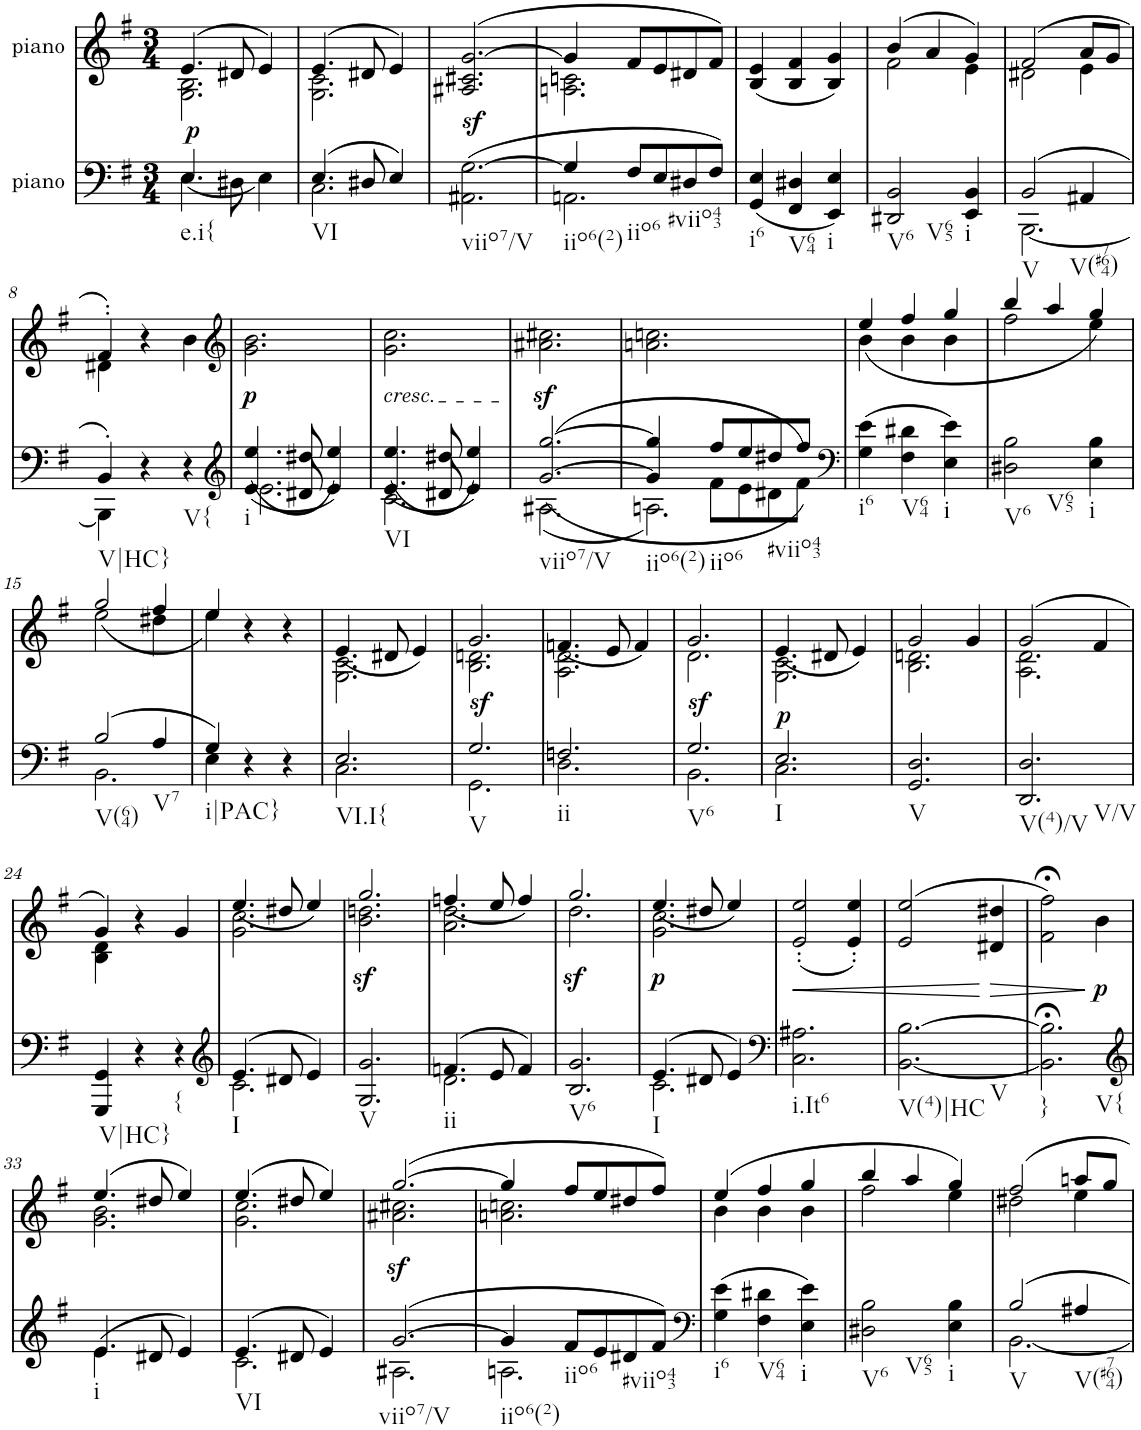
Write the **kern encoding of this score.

**kern	**dynam	**kern	**text	**dynam
*part2	*part2	*part1	*part1	*part1
*staff2	*staff2	*staff1	*staff1	*staff1
*I"piano	*	*I"piano	*	*
*I'Pno	*	*I'Pno	*	*
*clefF4	*	*clefG2	*	*
*k[f#]	*	*k[f#]	*	*
*e:	*	*e:	*	*
*M3/4	*	*M3/4	*	*
=1	=1	=1	=1	=1
*^	*	*^	*	*
!LO:TX:b:t=e.i{	!	!	!	!	!	!
!	!	!LO:DY:a	!	!	!LO:LY:b	!
(4.E/	4.E\	p	(4.e/	2.G\ 2.B\	p	.
8ryy	8D#X\	.	8d#X/	.	.	.
4ryy	4E\)	.	4e/)	.	.	.
=2	=2	=2	=2	=2	=2	=2
!LO:TX:b:t=VI	!	!	!	!	!	!
!	!	!	!	!	!LO:LY:b	!
(4.E/	2.C\	.	(4.e/	2.G\ 2.c\	<	.
8D#X/	.	.	8d#X/	.	.	.
4E/)	.	.	4e/)	.	.	.
*v	*v	*	*	*	*	*
*	*	*v	*v	*	*
=3	=3	=3	=3	=3
!LO:TX:b:t=viio7/V	!	!	!	!
(2.AA#X\z> [>2.G\z>	.	(2.A#X/ 2.c#X/ [2.g/	.	.
=4	=4	=4	=4	=4
*^	*	*^	*	*
!LO:TX:b:t=iio6(2)	!	!	!	!	!	!
4G/]	2.AAn\	.	4g/]	2.An\ 2.cn\	.	.
!LO:TX:b:t=iio6	!	!	!	!	!	!
8F#/L	.	.	8f#/L	.	.	.
8E/	.	.	8e/	.	.	.
!LO:TX:b:t=#viio43	!	!	!	!	!	!
8D#X/	.	.	8d#X/	.	.	.
8F#/J)	.	.	8f#/J)	.	.	.
*v	*v	*	*	*	*	*
*	*	*v	*v	*	*
=5	=5	=5	=5	=5
!LO:TX:b:t=i6	!	!	!	!
(4GG/ 4E/	.	(4B/ 4e/	.	.
!LO:TX:b:t=V64	!	!	!	!
4FF#/ 4D#X/	.	4B/ 4f#/	.	.
!LO:TX:b:t=i	!	!	!	!
4EE/ 4E/)	.	4B/ 4g/)	.	.
=6	=6	=6	=6	=6
*	*	*^	*	*
!LO:TX:b:t=V6	!	!	!	!	!
!LO:TX:b:t=V65	!	!	!	!	!
2DD#X/ 2BB/	.	(4b/	2f#\	.	.
.	.	4a/	.	.	.
!LO:TX:b:t=i	!	!	!	!	!
4EE/ 4BB/	.	4g/)	4e\	.	.
=7	=7	=7	=7	=7	=7
*^	*	*	*	*	*
!LO:TX:b:t=V	!	!	!	!	!	!
(2BB/	[2.BBB\	.	(2f#/	2d#X\	.	.
!LO:TX:b:t=V(#764)	!	!	!	!	!	!
4AA#X/	.	.	8a/L	4e\	.	.
.	.	.	8g/J	.	.	.
!!LO:LB:g=z	!!
=8	=8	=8	=8	=8	=8	=8
!LO:TX:b:t=V|HC}	!	!	!	!	!	!
4BB'/)	4BBB\]	.	4f#''/)	4d#X\	.	.
4r	2ryy	.	4r	2ryy	.	.
!LO:TX:b:t=V{	!	!	!	!	!	!
4r	.	.	4b\	.	.	.
*v	*v	*	*	*	*	*
*	*	*v	*v	*	*
=9	=9	=9	=9	=9
*clefG2	*	*clefG2	*	*
*^	*	*	*	*
*	*^	*	*	*	*
!LO:TX:b:t=i	!	!	!	!	!	!
!	!	!	!	!	!LO:LY:b	!LO:DY:b
2.e\	(<4.e/	(4.ee/	.	2.g\ 2.b\	p	p
.	8d#X/	8dd#X/	.	.	.	.
.	4e/)	4ee/)	.	.	.	.
=10	=10	=10	=10	=10	=10	=10
!	!	!	!	!LO:TX:b:i:t=cresc.	!	!
!LO:TX:b:t=VI	!	!	!	!	!	!
!	!	!	!	!	!LO:LY:b	!
(<4.e/	2.c\	(4.ee/	.	2.g\ 2.cc\	<	.
8d#X/	.	8dd#X/	.	.	.	.
4e/)	.	4ee/)	.	.	.	.
=11	=11	=11	=11	=11	=11	=11
!LO:TX:b:t=viio7/V	!	!	!	!	!	!
(>[2.g/	(2.A#X\	([2.gg/	.	2.a#X\z< 2.cc#X\z<	.	.
=12	=12	=12	=12	=12	=12	=12
!LO:TX:b:t=iio6(2)	!	!	!	!	!	!
4g/]	2.An\)	4gg/]	.	2.an\ 2.ccn\	.	.
!LO:TX:b:t=iio6	!	!	!	!	!	!
8f#\L	.	8ff#/L	.	.	.	.
8e\	.	8ee/	.	.	.	.
!LO:TX:b:t=#viio43	!	!	!	!	!	!
8d#X\	.	8dd#X/	.	.	.	.
8f#\J)	.	8ff#/J)	.	.	.	.
*v	*v	*v	*	*	*	*
=13	=13	=13	=13	=13
*clefF4	*	*	*	*
*^	*	*	*	*
*	*^	*	*	*	*
!LO:TX:b:t=i6	!	!	!	!	!	!
!	!	!	!	!	!LO:LY:b	!
*v	*v	*v	*	*^	*	*
(4G\ 4e\	.	4b\	(4ee/	<	.
!LO:TX:b:t=V64	!	!	!	!	!
4F#\ 4d#X\	.	4b\	4ff#/	.	.
!LO:TX:b:t=i	!	!	!	!	!
4E\ 4e\)	.	4b\	4gg/	.	.
=14	=14	=14	=14	=14	=14
!LO:TX:b:t=V6	!	!	!	!	!
!LO:TX:b:t=V65	!	!	!	!	!
!	!	!	!	!LO:LY:b	!
2D#X\ 2B\	.	2ff#\	4bb/	>	.
.	.	.	4aa/	.	.
!LO:TX:b:t=i	!	!	!	!	!
4E\ 4B\	.	4ee\	4gg/)	.	.
!!LO:LB:g=z	!!
=15	=15	=15	=15	=15	=15
*^	*	*	*	*	*
!LO:TX:b:t=V(64)	!	!	!	!	!	!
!	!	!	!	!	!LO:LY:b	!
(2B/	2.BB\	.	2ee\	(2gg/	>	.
!LO:TX:b:t=V7	!	!	!	!	!	!
4A/	.	.	4dd#X\	4ff#/	.	.
=16	=16	=16	=16	=16	=16	=16
!LO:TX:b:t=i|PAC}	!	!	!	!	!	!
4G/)	4E\	.	4ee\)	4ee/	.	.
4r	2ryy	.	4r	2ryy	.	.
4r	.	.	4r	.	.	.
=17	=17	=17	=17	=17	=17	=17
!LO:TX:b:t=VI.I{	!	!	!	!	!	!
!	!	!	!	!	!LO:LY:b	!
2.E/	2.C\	.	2.G\ 2.c\	(4.e/	p	.
.	.	.	.	8d#X/	.	.
.	.	.	.	4e/)	.	.
=18	=18	=18	=18	=18	=18	=18
!LO:TX:b:t=V	!	!	!	!	!	!
!	!	!LO:DY:a	!	!	!	!
2.G/	2.GG\	sf	2.g/	2.B\ 2.dn\	.	.
=19	=19	=19	=19	=19	=19	=19
!LO:TX:b:t=ii	!	!	!	!	!	!
!	!	!	!	!	!LO:LY:b	!
2.Fn/	2.D\	.	2.A\ 2.d\	(4.fn/	p	.
.	.	.	.	8e/	.	.
.	.	.	.	4f/)	.	.
=20	=20	=20	=20	=20	=20	=20
!LO:TX:b:t=V6	!	!	!	!	!	!
!	!	!LO:DY:a	!	!	!	!
2.G/	2.BB\	sf	2.g/	2.d\	.	.
=21	=21	=21	=21	=21	=21	=21
!LO:TX:b:t=I	!	!	!	!	!	!
!	!	!LO:DY:a	!	!	!LO:LY:b	!
2.E/	2.C\	p	2.G\ 2.c\	(4.e/	p	.
.	.	.	.	8d#X/	.	.
.	.	.	.	4e/)	.	.
*v	*v	*	*	*	*	*
=22	=22	=22	=22	=22	=22
!LO:TX:b:t=V	!	!	!	!	!
2.GG/ 2.D/	.	2.B\ 2.dn\	2g/	.	.
.	.	.	4g/	.	.
=23	=23	=23	=23	=23	=23
!LO:TX:b:t=V(4)/V	!	!	!	!	!
!LO:TX:b:t=V/V	!	!	!	!	!
2.DD/ 2.D/	.	(2g/	2.A\ 2.d\	.	.
.	.	4f#/	.	.	.
!!LO:LB:g=z	!!
=24	=24	=24	=24	=24	=24
!LO:TX:b:t=V|HC}	!	!	!	!	!
4GGG/ 4GG/	.	4g/)	4B\ 4d\	.	.
4r	.	4r	2ryy	.	.
!LO:TX:b:t={	!	!	!	!	!
4r	.	4g/	.	.	.
=25	=25	=25	=25	=25	=25
*clefG2	*	*	*	*	*
*^	*	*	*	*	*
!LO:TX:b:t=I	!	!	!	!	!	!
(4.e/	2.c\	.	2.g\ 2.cc\	(4.ee/	.	.
8d#X/	.	.	.	8dd#X/	.	.
4e/)	.	.	.	4ee/)	.	.
*v	*v	*	*	*	*	*
=26	=26	=26	=26	=26	=26
!LO:TX:b:t=V	!	!	!	!	!
!	!	!	!	!	!LO:DY:b
2.G/ 2.g/	.	2.b\ 2.ddn\	2.gg/	.	sf
=27	=27	=27	=27	=27	=27
*^	*	*	*	*	*
!LO:TX:b:t=ii	!	!	!	!	!	!
(4.fn/	2.d\	.	2.a\ 2.dd\	(4.ffn/	.	.
8e/	.	.	.	8ee/	.	.
4f/)	.	.	.	4ff/)	.	.
*v	*v	*	*	*	*	*
=28	=28	=28	=28	=28	=28
!LO:TX:b:t=V6	!	!	!	!	!
!	!	!	!	!	!LO:DY:b
2.B/ 2.g/	.	2.gg/	2.dd\	.	sf
=29	=29	=29	=29	=29	=29
*^	*	*	*	*	*
!LO:TX:b:t=I	!	!	!	!	!	!
!	!	!	!	!	!LO:LY:b	!LO:DY:b
(4.e/	2.c\	.	2.g\ 2.cc\	(4.ee/	p	p
8d#X/	.	.	.	8dd#X/	.	.
4e/)	.	.	.	4ee/)	.	.
*v	*v	*	*	*	*	*
*	*	*v	*v	*	*
=30	=30	=30	=30	=30
*clefF4	*	*	*	*
*	*	*^	*	*
!LO:TX:b:t=i.It6	!	!	!	!	!
!	!	!	!	!LO:LY:b	!LO:HP:b
*	*	*v	*v	*	*
2.C\ 2.A#X\	.	(2e/' 2ee/'	<	<
.	.	4e/' 4ee/')	.	.
=31	=31	=31	=31	=31
!LO:TX:b:t=V(4)|HC	!	!	!	!
!LO:TX:b:t=V	!	!	!	!
!	!	!	!LO:LY:b	!
[2.BB\ [2.B\	.	(>2e/ 2ee/	>	.
!	!	!	!	!LO:HP:n=1:b
.	.	4d#X/ 4dd#X/	.	[ >
=32	=32	=32	=32	=32
!LO:TX:b:t=}	!	!	!	!
!LO:TX:b:t=V{	!	!	!	!
2.BB\];< 2.B\];<	.	2f#\;< 2ff#\;<)	.	.
!	!	!	!LO:LY:b	!LO:DY:n=1:b
.	.	4b\	p	] p
!!LO:LB:g=z
=33	=33	=33	=33	=33
*clefG2	*	*	*	*
*^	*	*^	*	*
!LO:TX:b:t=i	!	!	!	!	!	!
!	!	!	!	!	!LO:LY:b	!
(>4.e\	4.e/	.	(4.ee/	2.g\ 2.b\	<	.
8ryy	8d#X/	.	8dd#X/	.	.	.
4ryy	4e/)	.	4ee/)	.	.	.
=34	=34	=34	=34	=34	=34	=34
!LO:TX:b:t=VI	!	!	!	!	!	!
(4.e/	2.c\	.	(4.ee/	2.g\ 2.cc\	.	.
8d#X/	.	.	8dd#X/	.	.	.
4e/)	.	.	4ee/)	.	.	.
=35	=35	=35	=35	=35	=35	=35
!LO:TX:b:t=viio7/V	!	!	!	!	!	!
!	!	!	!	!	!	!LO:DY:b
([2.g/	2.A#X\	.	([2.gg/	2.a#X\ 2.cc#X\	.	sf
=36	=36	=36	=36	=36	=36	=36
!LO:TX:b:t=iio6(2)	!	!	!	!	!	!
4g/]	2.An\	.	4gg/]	2.an\ 2.ccn\	.	.
!LO:TX:b:t=iio6	!	!	!	!	!	!
8f#/L	.	.	8ff#/L	.	.	.
8e/	.	.	8ee/	.	.	.
!LO:TX:b:t=#viio43	!	!	!	!	!	!
8d#X/	.	.	8dd#X/	.	.	.
8f#/J)	.	.	8ff#/J)	.	.	.
*v	*v	*	*	*	*	*
=37	=37	=37	=37	=37	=37
*clefF4	*	*	*	*	*
!LO:TX:b:t=i6	!	!	!	!	!
(4G\ 4e\	.	(4ee/	4b\	.	.
!LO:TX:b:t=V64	!	!	!	!	!
4F#\ 4d#X\	.	4ff#/	4b\	.	.
!LO:TX:b:t=i	!	!	!	!	!
4E\ 4e\)	.	4gg/	4b\	.	.
=38	=38	=38	=38	=38	=38
!LO:TX:b:t=V6	!	!	!	!	!
!LO:TX:b:t=V65	!	!	!	!	!
2D#X\ 2B\	.	4bb/	2ff#\	.	.
.	.	4aa/	.	.	.
!LO:TX:b:t=i	!	!	!	!	!
4E\ 4B\	.	4gg/)	4ee\	.	.
=39	=39	=39	=39	=39	=39
*^	*	*	*	*	*
!LO:TX:b:t=V	!	!	!	!	!	!
2B/	[2.BB\	.	2ff#/	2dd#X\	.	.
!LO:TX:b:t=V(#764)	!	!	!	!	!	!
4A#X/	.	.	8aan/L	4ee\	.	.
.	.	.	8gg/J	.	.	.
*v	*v	*	*	*	*	*
*	*	*v	*v	*	*
=	=	=	=	=
*-	*-	*-	*-	*-
